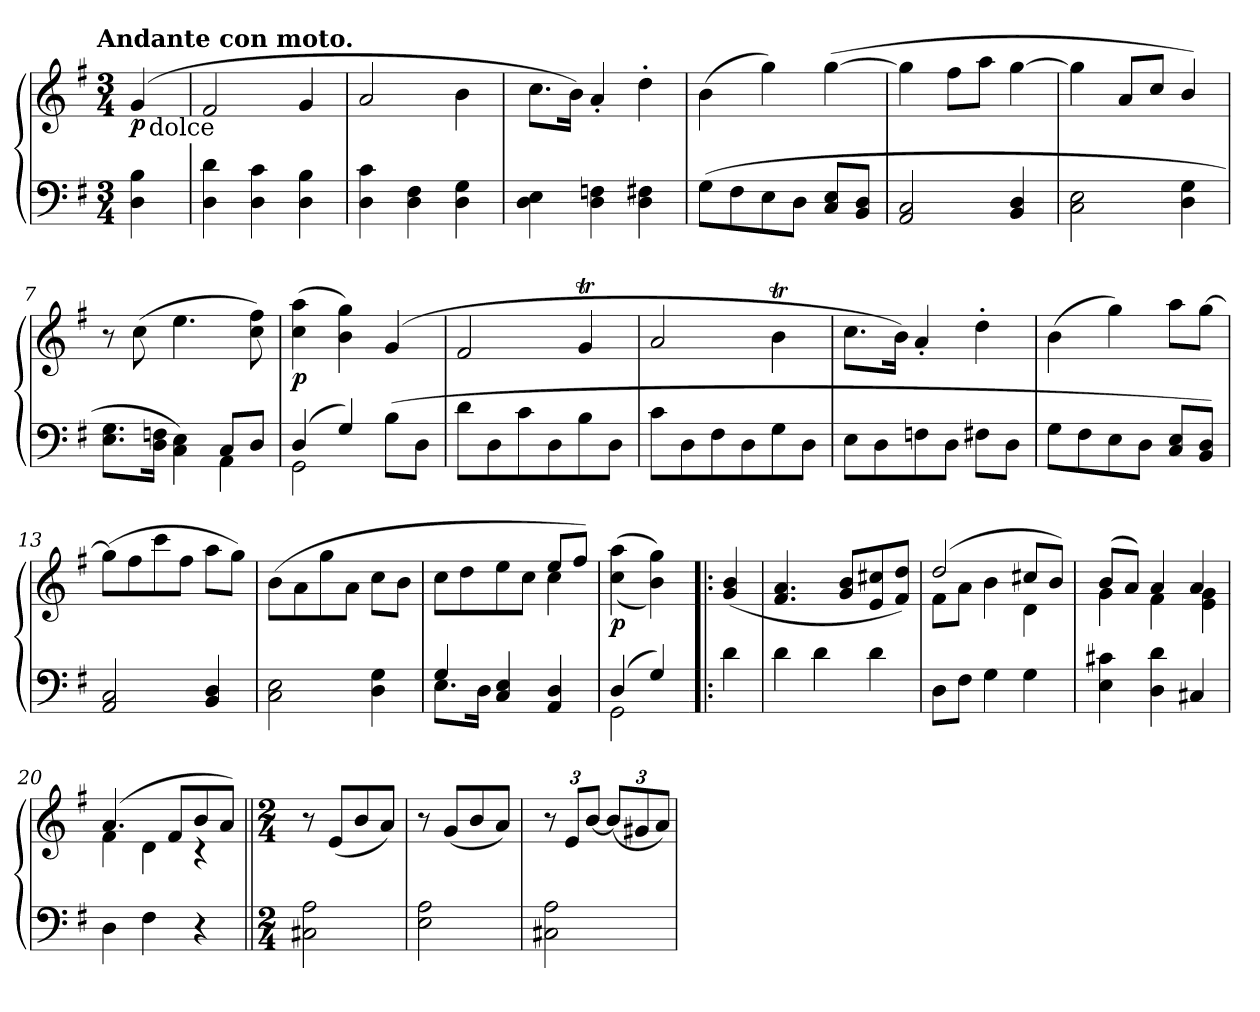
**kern	**kern	**dynam
*part1	*part1	*part1
*staff2	*staff1	*staff1/2
*clefF4	*clefG2	*
*k[f#]	*k[f#]	*
!!LO:TX:omd:t=Andante con moto.
*M3/4	*M3/4	*
*MM112	*MM112	*
=	=	=
!	!LO:TX:a:t=Cantabile e compiacevole.	!
!	!	!LO:DY:b
*	*^	*
4D\ 4B\	(4g/	20ryy	p
!	!	!LO:TX:b:t=dolce	!
.	.	5ryy	.
*	*v	*v	*
=1	=1	=1
4D\ 4d\	2f#/	.
4D\ 4c\	.	.
4D\ 4B\	4g/	.
=2	=2	=2
4D\ 4c\	2a/	.
4D\ 4F#\	.	.
4D\ 4G\	4b\	.
=3	=3	=3
4D\ 4E\	8.cc\L	.
.	16b\Jk)	.
4D\ 4Fn\	4a'/	.
4D\ 4F#X\	4dd'\	.
=4	=4	=4
(8G\L	(4b\	.
8F#\	.	.
!	!	!LO:DY:b
8E\	4gg\)	cresc.
8D\J	.	.
8C/ 8E/L	([4gg\	.
8BB/ 8D/J	.	.
=5	=5	=5
2AA/ 2C/	4gg\]	.
.	8ff#\L	.
.	8aa\J	.
4BB/ 4D/	[4gg\	.
=6	=6	=6
2C\ 2E\	4gg\]	.
.	8a/L	.
.	8cc/J	.
4D\ 4G\	4b/)	.
!!LO:LB:g=z
=7	=7	=7
*^	*	*
2ryy	8.E\ 8.G\L	8r	.
.	.	(8cc\	.
.	16D\ 16Fn\Jk	.	.
.	4C\ 4E\)	4.ee\	.
8C/L	4AA\	.	.
8D/J	.	8cc\ 8ff#\)	.
=8	=8	=8	=8
!	!	!	!LO:DY:b
(4D/	2GG\	(4cc\ 4aa\	p
4G/)	.	4b\ 4gg\)	.
4ryy	(>8B\L	(4g/	.
.	8D\J	.	.
*v	*v	*	*
=9	=9	=9
8d\L	2f#/	.
8D\	.	.
8c\	.	.
8D\	.	.
8B\	4gT/	.
8D\J	.	.
=10	=10	=10
8c\L	2a/	.
8D\	.	.
8F#\	.	.
8D\	.	.
8G\	4bt\	.
8D\J	.	.
=11	=11	=11
8E\L	8.cc\L	.
8D\	.	.
.	16b\Jk)	.
8Fn\	4a'/	.
8D\J	.	.
8F#X\L	4dd'\	.
8D\J	.	.
=12	=12	=12
8G\L	(4b\	.
8F#\	.	.
8E\	4gg\)	.
8D\J	.	.
8C/ 8E/L	8aa\L	.
8BB/ 8D/J)	[8gg\J	.
!!LO:LB:g=z
=13	=13	=13
!	!	!LO:DY:b
2AA/ 2C/	(8gg\L]	cresc.
.	8ff#\	.
.	8ccc\	.
.	8ff#\J	.
4BB/ 4D/	8aa\L	.
.	8gg\J)	.
=14	=14	=14
2C\ 2E\	(8b\L	.
.	8a\	.
.	8gg\	.
.	8a\J	.
4D\ 4G\	8cc\L	.
.	8b\J	.
=15	=15	=15
*^	*^	*
4G/	8.E\L	2ryy	8cc\L	.
.	.	.	8dd\	.
.	16D\Jk	.	.	.
4C/ 4E/	2ryy	.	8ee\	.
.	.	.	8cc\J	.
4AA/ 4D/	.	8ee/L	4cc\	.
.	.	8ff#/J)	.	.
*	*	*v	*v	*
=16	=16	=16	=16
!	!	!	!LO:DY:b
(4D/	2GG\	(>(<4cc\ 4aa\	p
4G/)	.	4b\ 4gg\))	.
*v	*v	*	*
=16!|:	=16!|:	=16!|:
4d\	(>4g/ 4b/	.
=17	=17	=17
4d\	4.f#/ 4.a/	.
4d\	.	.
.	8g/ 8b/L	.
4d\	8e/ 8cc#X/	.
.	8f#/ 8dd/J)	.
=18	=18	=18
*	*^	*
8D\L	(2dd/	8f#\L	.
8F#\J	.	8a\J	.
4G\	.	4b\	.
4G\	8cc#X/L	4d\	.
.	8b/J)	.	.
!!LO:LB:g=z	!!
=19	=19	=19	=19
4E\ 4c#X\	(8b/L	4g\	.
.	8a/J)	.	.
4D\ 4d\	4a/	4f#\	.
4C#X/	4a/	4g\ 4e\	.
=20	=20	=20	=20
4D\	(4.a/	4f#\	.
4F#\	.	4d\	.
.	8f#/L	.	.
4r	8b/	4rc	.
.	8a/J)	.	.
*	*v	*v	*
=21||	=21||	=21||
*M2/4	*M2/4	*
2C#X\ 2A\	8r	.
.	(8e/L	.
.	8b/	.
.	8a/J)	.
=22	=22	=22
2E\ 2A\	8r	.
.	(8g/L	.
.	8b/	.
.	8a/J)	.
=23	=23	=23
*	*Xbrackettup	*
2C#X\ 2A\	12r	.
.	12e/L	.
.	[12b/J	.
.	(12b/L]	.
.	12g#X/	.
.	12a/J)	.
=	=	=
*-	*-	*-
